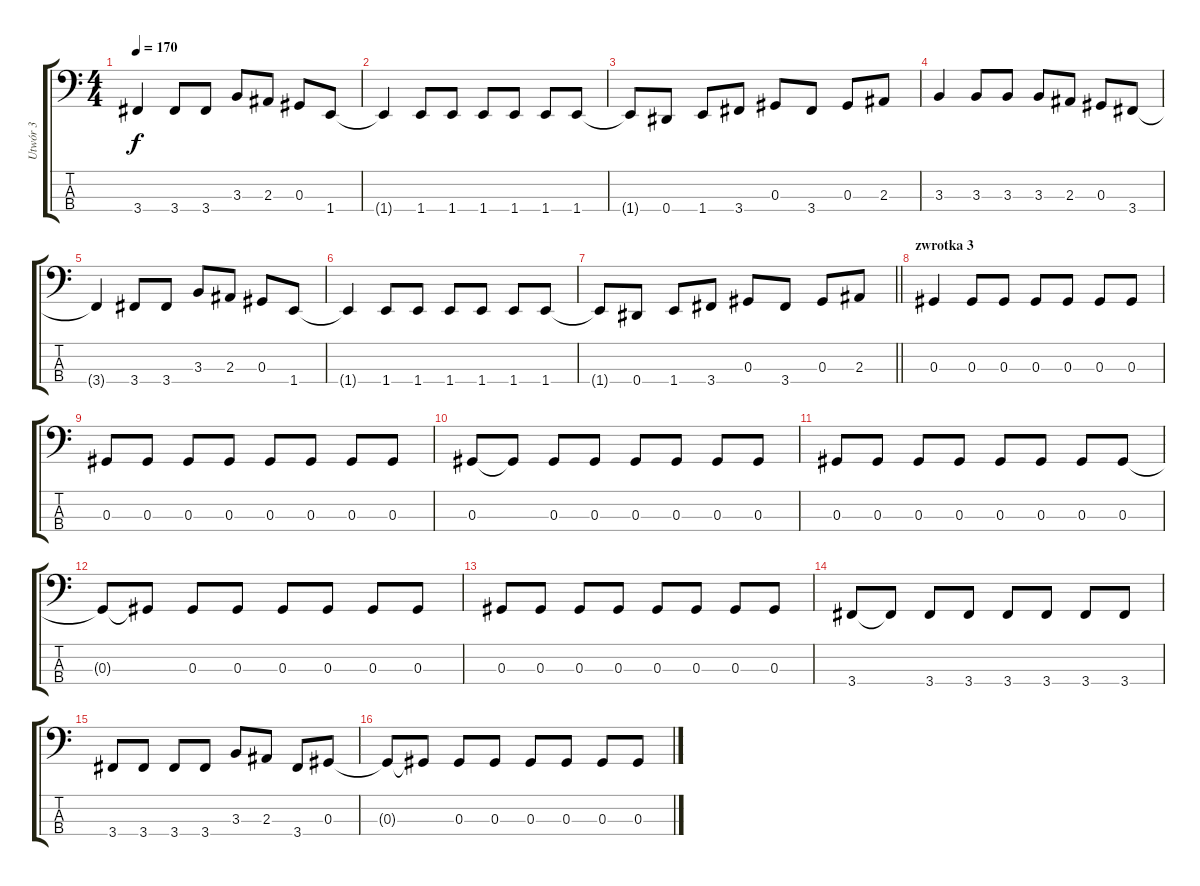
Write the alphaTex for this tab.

\track ("Utwór 3" "Utwór 3") {instrument electricbassfinger}
\staff {score tabs}
\tuning (Gb2 Db2 Ab1 Eb1) {hide}
\ts (4 4)
\tempo 170
\clef f4
\ks c
3.4{t}.4{dy f} 3.4.8 3.4.8 3.3.8 2.3.8 0.3.8 1.4.8 |
1.4{t}.4 1.4.8 1.4.8 1.4.8 1.4.8 1.4.8 1.4.8 |
1.4{t}.8 0.4.8 1.4.8 3.4.8 0.3.8 3.4.8 0.3.8 2.3.8 |
3.3.4 3.3.8 3.3.8 3.3.8 2.3.8 0.3.8 3.4.8 |
3.4{t}.4 3.4.8 3.4.8 3.3.8 2.3.8 0.3.8 1.4.8 |
1.4{t}.4 1.4.8 1.4.8 1.4.8 1.4.8 1.4.8 1.4.8 |
\barLineRight lightlight
1.4{t}.8 0.4.8 1.4.8 3.4.8 0.3.8 3.4.8 0.3.8 2.3.8 |
\section ("" "zwrotka 3")
0.3.4 0.3.8 0.3.8 0.3.8 0.3.8 0.3.8 0.3.8 |
0.3.8 0.3.8 0.3.8 0.3.8 0.3.8 0.3.8 0.3.8 0.3.8 |
0.3.8 0.3{t}.8 0.3.8 0.3.8 0.3.8 0.3.8 0.3.8 0.3.8 |
0.3.8 0.3.8 0.3.8 0.3.8 0.3.8 0.3.8 0.3.8 0.3.8 |
0.3{t}.8 0.3{t}.8 0.3.8 0.3.8 0.3.8 0.3.8 0.3.8 0.3.8 |
0.3.8 0.3.8 0.3.8 0.3.8 0.3.8 0.3.8 0.3.8 0.3.8 |
3.4.8 3.4{t}.8 3.4.8 3.4.8 3.4.8 3.4.8 3.4.8 3.4.8 |
3.4.8 3.4.8 3.4.8 3.4.8 3.3.8 2.3.8 3.4.8 0.3.8 |
0.3{t}.8 0.3{t}.8 0.3.8 0.3.8 0.3.8 0.3.8 0.3.8 0.3.8
